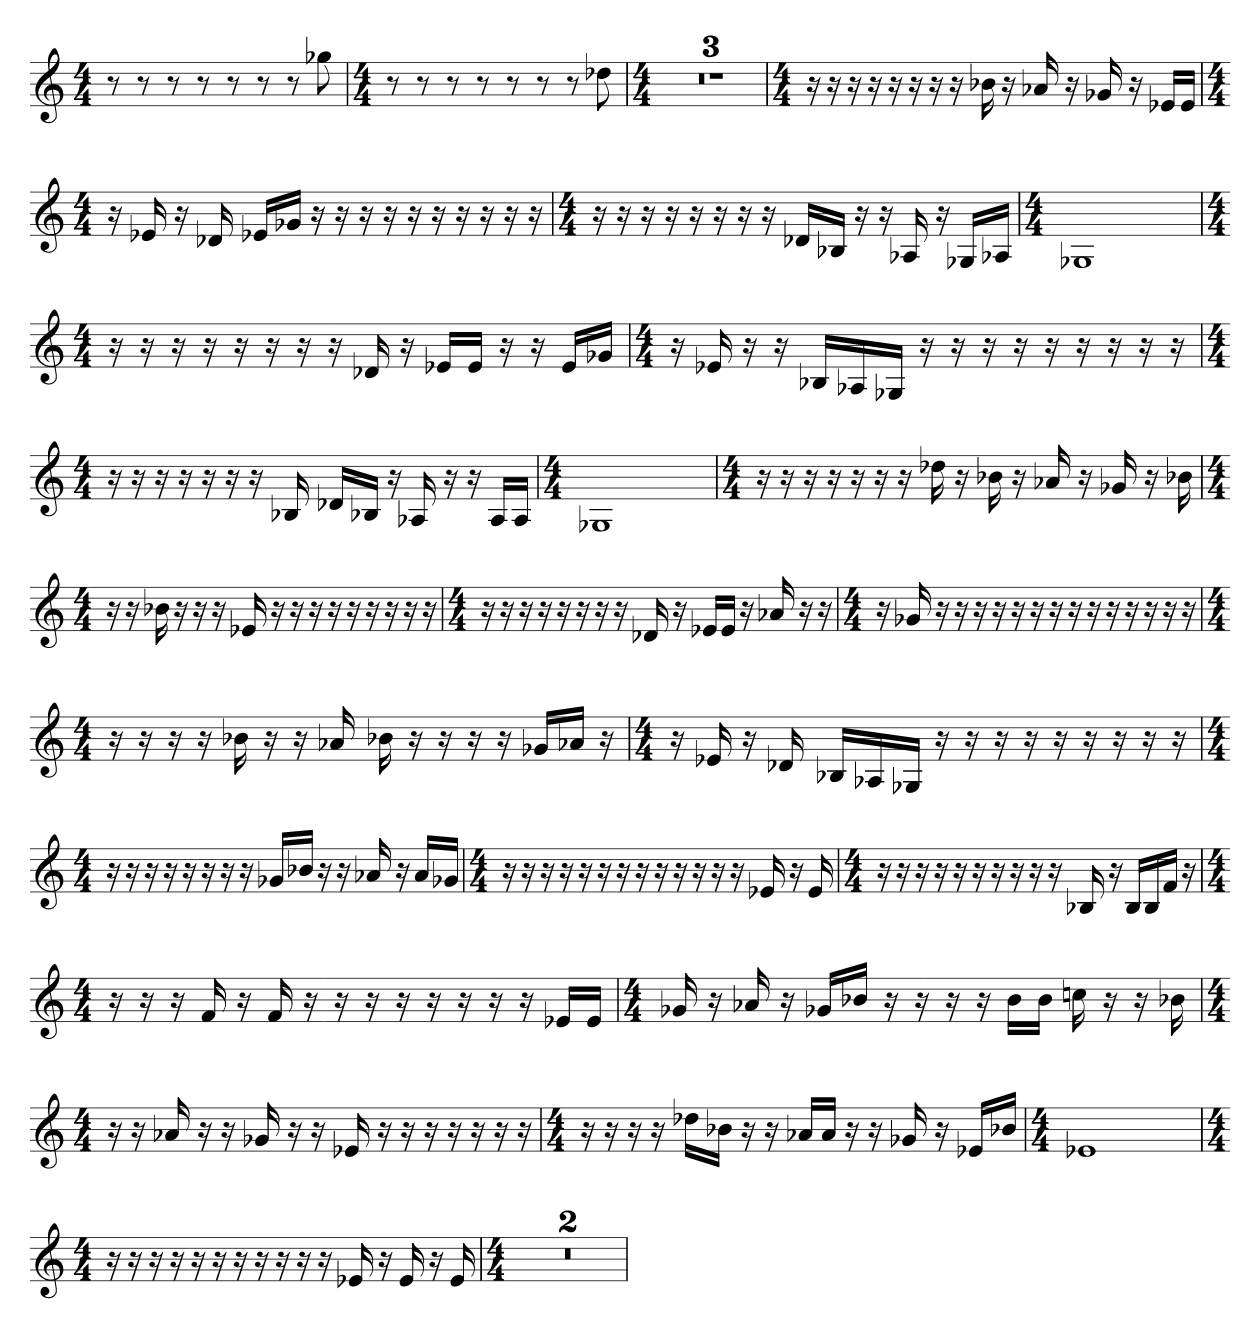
**kern
*part1
*staff1
*M4/4
=
8r
8r
8r
8r
8r
8r
8r
8gg-X
=
*M4/4
8r
8r
8r
8r
8r
8r
8r
8dd-X
=
*M4/4
1r
=
*M4/4
1r
=
*M4/4
1r
=
*M4/4
16r
16r
16r
16r
16r
16r
16r
16r
16b-X
16r
16a-X
16r
16g-X
16r
16e-XLL
16e-JJ
=
*M4/4
16r
16e-X
16r
16d-X
16e-XLL
16g-XJJ
16r
16r
16r
16r
16r
16r
16r
16r
16r
16r
=
*M4/4
16r
16r
16r
16r
16r
16r
16r
16r
16d-XLL
16B-XJJ
16r
16r
16A-X
16r
16G-XLL
16A-XJJ
=
*M4/4
1G-X
=
*M4/4
16r
16r
16r
16r
16r
16r
16r
16r
16d-X
16r
16e-XLL
16e-JJ
16r
16r
16e-LL
16g-XJJ
=
*M4/4
16r
16e-X
16r
16r
16B-XLL
16A-X
16G-XJJ
16r
16r
16r
16r
16r
16r
16r
16r
16r
=
*M4/4
16r
16r
16r
16r
16r
16r
16r
16B-X
16d-XLL
16B-XJJ
16r
16A-X
16r
16r
16A-LL
16A-JJ
=
*M4/4
1G-X
=
*M4/4
16r
16r
16r
16r
16r
16r
16r
16dd-X
16r
16b-X
16r
16a-X
16r
16g-X
16r
16b-X
=
*M4/4
16r
16r
16b-X
16r
16r
16r
16e-X
16r
16r
16r
16r
16r
16r
16r
16r
16r
=
*M4/4
16r
16r
16r
16r
16r
16r
16r
16r
16d-X
16r
16e-XLL
16e-JJ
16r
16a-X
16r
16r
=
*M4/4
16r
16g-X
16r
16r
16r
16r
16r
16r
16r
16r
16r
16r
16r
16r
16r
16r
=
*M4/4
16r
16r
16r
16r
16b-X
16r
16r
16a-X
16b-X
16r
16r
16r
16r
16g-XLL
16a-XJJ
16r
=
*M4/4
16r
16e-X
16r
16d-X
16B-XLL
16A-X
16G-XJJ
16r
16r
16r
16r
16r
16r
16r
16r
16r
=
*M4/4
16r
16r
16r
16r
16r
16r
16r
16r
16g-XLL
16b-XJJ
16r
16r
16a-X
16r
16a-LL
16g-XJJ
=
*M4/4
16r
16r
16r
16r
16r
16r
16r
16r
16r
16r
16r
16r
16r
16e-X
16r
16e-
=
*M4/4
16r
16r
16r
16r
16r
16r
16r
16r
16r
16r
16B-X
16r
16B-LL
16B-
16fJJ
16r
=
*M4/4
16r
16r
16r
16f
16r
16f
16r
16r
16r
16r
16r
16r
16r
16r
16e-XLL
16e-JJ
=
*M4/4
16g-X
16r
16a-X
16r
16g-XLL
16b-XJJ
16r
16r
16r
16r
16b-LL
16b-JJ
16ccn
16r
16r
16b-X
=
*M4/4
16r
16r
16a-X
16r
16r
16g-X
16r
16r
16e-X
16r
16r
16r
16r
16r
16r
16r
=
*M4/4
16r
16r
16r
16r
16dd-XLL
16b-XJJ
16r
16r
16a-XLL
16a-JJ
16r
16r
16g-X
16r
16e-XLL
16b-XJJ
=
*M4/4
1e-X
=
*M4/4
16r
16r
16r
16r
16r
16r
16r
16r
16r
16r
16r
16e-X
16r
16e-
16r
16e-
=
*M4/4
1r
=
*M4/4
1r
=
*-
